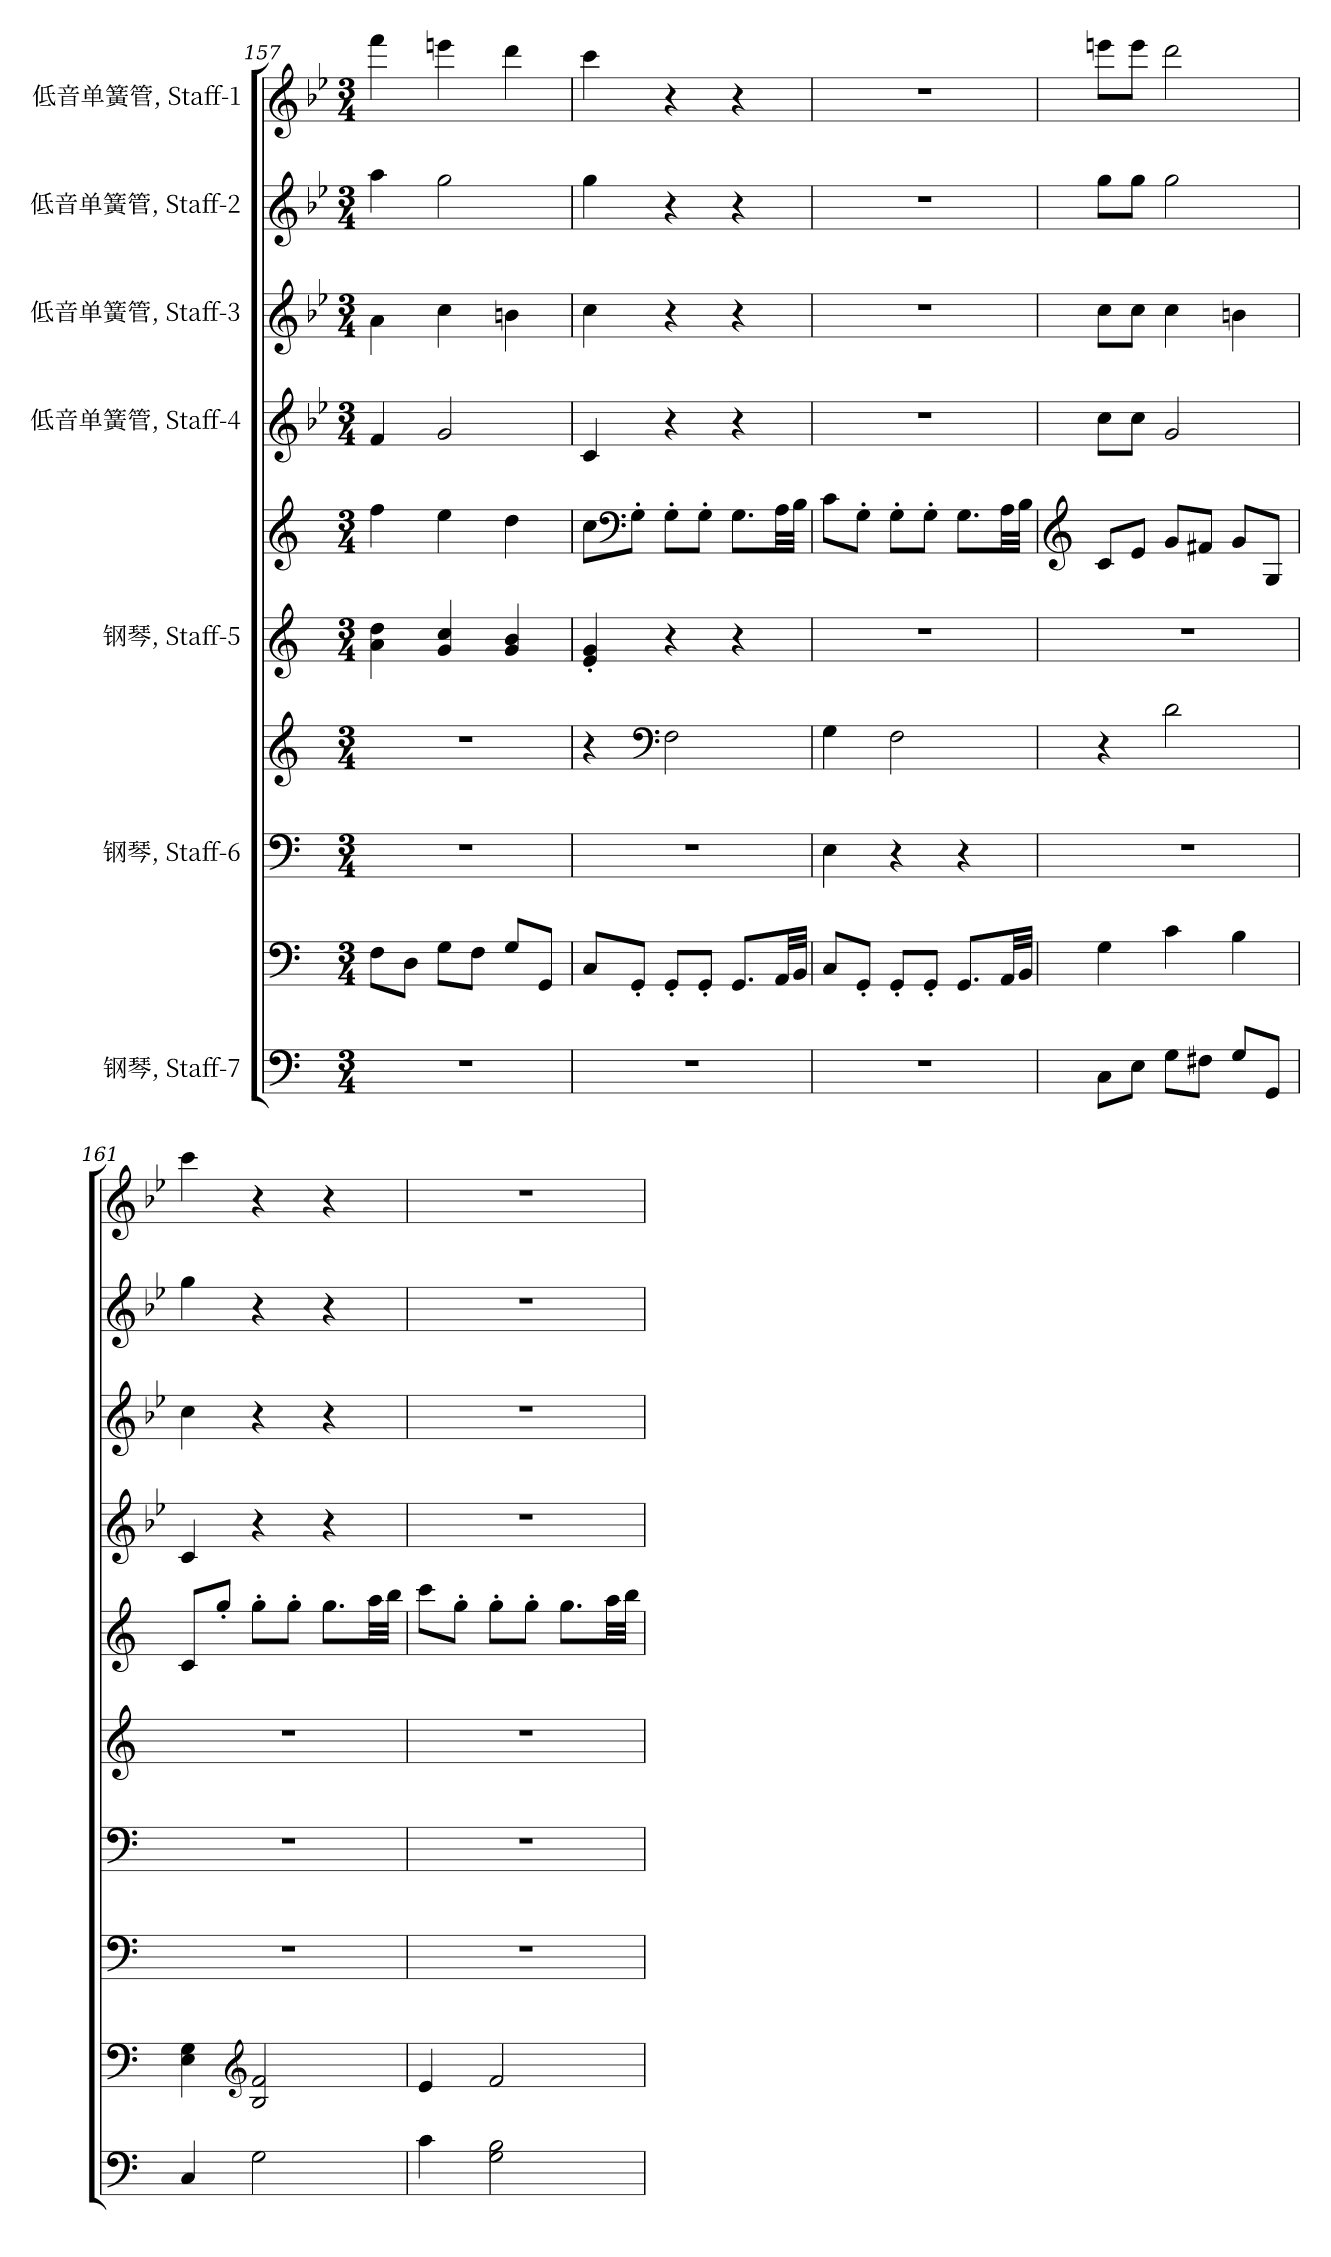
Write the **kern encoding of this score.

**kern	**kern	**kern	**kern	**kern	**kern	**kern	**kern	**kern	**kern
*part7	*part7	*part6	*part6	*part5	*part5	*part4	*part3	*part2	*part1
*staff10	*staff9	*staff8	*staff7	*staff6	*staff5	*staff4	*staff3	*staff2	*staff1
*I"钢琴, Staff-7	*	*I"钢琴, Staff-6	*	*I"钢琴, Staff-5	*	*I"低音单簧管, Staff-4	*I"低音单簧管, Staff-3	*I"低音单簧管, Staff-2	*I"低音单簧管, Staff-1
*clefF4	*clefF4	*clefF4	*clefG2	*clefG2	*clefG2	*clefG2	*clefG2	*clefG2	*clefG2
*	*	*	*	*	*	*ITrd8c14	*ITrd8c14	*ITrd8c14	*ITrd8c14
*k[]	*k[]	*k[]	*k[]	*k[]	*k[]	*k[b-e-]	*k[b-e-]	*k[b-e-]	*k[b-e-]
*M3/4	*M3/4	*M3/4	*M3/4	*M3/4	*M3/4	*M3/4	*M3/4	*M3/4	*M3/4
=157	=157	=157	=157	=157	=157	=157	=157	=157	=157
2.r	8F\L	2.r	2.r	4a\ 4dd\	4ff\	4F/	4A\	4a\	4ff\
.	8D\J	.	.	.	.	.	.	.	.
.	8G\L	.	.	4g/ 4cc/	4ee\	2G/	4c\	2g\	4een\
.	8F\J	.	.	.	.	.	.	.	.
.	8G/L	.	.	4g/ 4b/	4dd\	.	4Bn\	.	4dd\
.	8GG/J	.	.	.	.	.	.	.	.
=158	=158	=158	=158	=158	=158	=158	=158	=158	=158
2.r	8C/L	2.r	4r	4e/' 4g/'	8cc\L	4C/	4c\	4g\	4cc\
*	*	*	*	*	*clefF4	*	*	*	*
.	8GG'/J	.	.	.	8G'\J	.	.	.	.
*	*	*	*clefF4	*	*	*	*	*	*
.	8GG'/L	.	2F\	4r	8G'\L	4r	4r	4r	4r
.	8GG'/J	.	.	.	8G'\J	.	.	.	.
.	8.GG/L	.	.	4r	8.G\L	4r	4r	4r	4r
.	32AA/LL	.	.	.	32A\LL	.	.	.	.
.	32BB/JJJ	.	.	.	32B\JJJ	.	.	.	.
!!LO:PB:g=z
=159	=159	=159	=159	=159	=159	=159	=159	=159	=159
2.r	8C/L	4E\	4G\	2.r	8c\L	2.r	2.r	2.r	2.r
.	8GG'/J	.	.	.	8G'\J	.	.	.	.
.	8GG'/L	4r	2F\	.	8G'\L	.	.	.	.
.	8GG'/J	.	.	.	8G'\J	.	.	.	.
.	8.GG/L	4r	.	.	8.G\L	.	.	.	.
.	32AA/LL	.	.	.	32A\LL	.	.	.	.
.	32BB/JJJ	.	.	.	32B\JJJ	.	.	.	.
=160	=160	=160	=160	=160	=160	=160	=160	=160	=160
*	*	*	*	*	*clefG2	*	*	*	*
8C\L	4G\	2.r	4r	2.r	8c/L	8c\L	8c\L	8g\L	8een\L
8E\J	.	.	.	.	8e/J	8c\J	8c\J	8g\J	8ee\J
8G\L	4c\	.	2d\	.	8g/L	2G/	4c\	2g\	2dd\
8F#X\J	.	.	.	.	8f#X/J	.	.	.	.
8G/L	4B\	.	.	.	8g/L	.	4Bn\	.	.
8GG/J	.	.	.	.	8G/J	.	.	.	.
=161	=161	=161	=161	=161	=161	=161	=161	=161	=161
4C/	4E\ 4G\	2.r	2.r	2.r	8c/L	4C/	4c\	4g\	4cc\
.	.	.	.	.	8gg'/J	.	.	.	.
*	*clefG2	*	*	*	*	*	*	*	*
2G\	2B/ 2f/	.	.	.	8gg'\L	4r	4r	4r	4r
.	.	.	.	.	8gg'\J	.	.	.	.
.	.	.	.	.	8.gg\L	4r	4r	4r	4r
.	.	.	.	.	32aa\LL	.	.	.	.
.	.	.	.	.	32bb\JJJ	.	.	.	.
=162	=162	=162	=162	=162	=162	=162	=162	=162	=162
4c\	4e/	2.r	2.r	2.r	8ccc\L	2.r	2.r	2.r	2.r
.	.	.	.	.	8gg'\J	.	.	.	.
2G\ 2B\	2f/	.	.	.	8gg'\L	.	.	.	.
.	.	.	.	.	8gg'\J	.	.	.	.
.	.	.	.	.	8.gg\L	.	.	.	.
.	.	.	.	.	32aa\LL	.	.	.	.
.	.	.	.	.	32bb\JJJ	.	.	.	.
=	=	=	=	=	=	=	=	=	=
*-	*-	*-	*-	*-	*-	*-	*-	*-	*-
